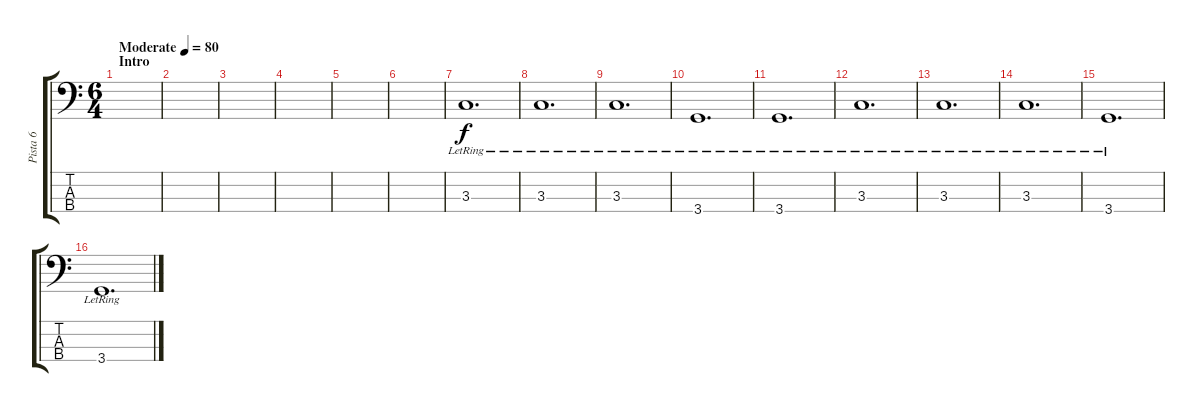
\track ("Pista 6" "Pista 6") {instrument electricbassfinger}
\staff {score tabs}
\tuning (G2 D2 A1 E1) {hide}
\ts (6 4)
\section ("" "Intro")
\tempo (80 "Moderate")
\clef f4
\ks c
|
|
|
|
|
|
3.3{lr}.1{d} |
3.3{lr}.1{d} |
3.3{lr}.1{d} |
3.4{lr}.1{d} |
3.4{lr}.1{d} |
3.3{lr}.1{d} |
3.3{lr}.1{d} |
3.3{lr}.1{d} |
3.4{lr}.1{d} |
3.4{lr}.1{d}
